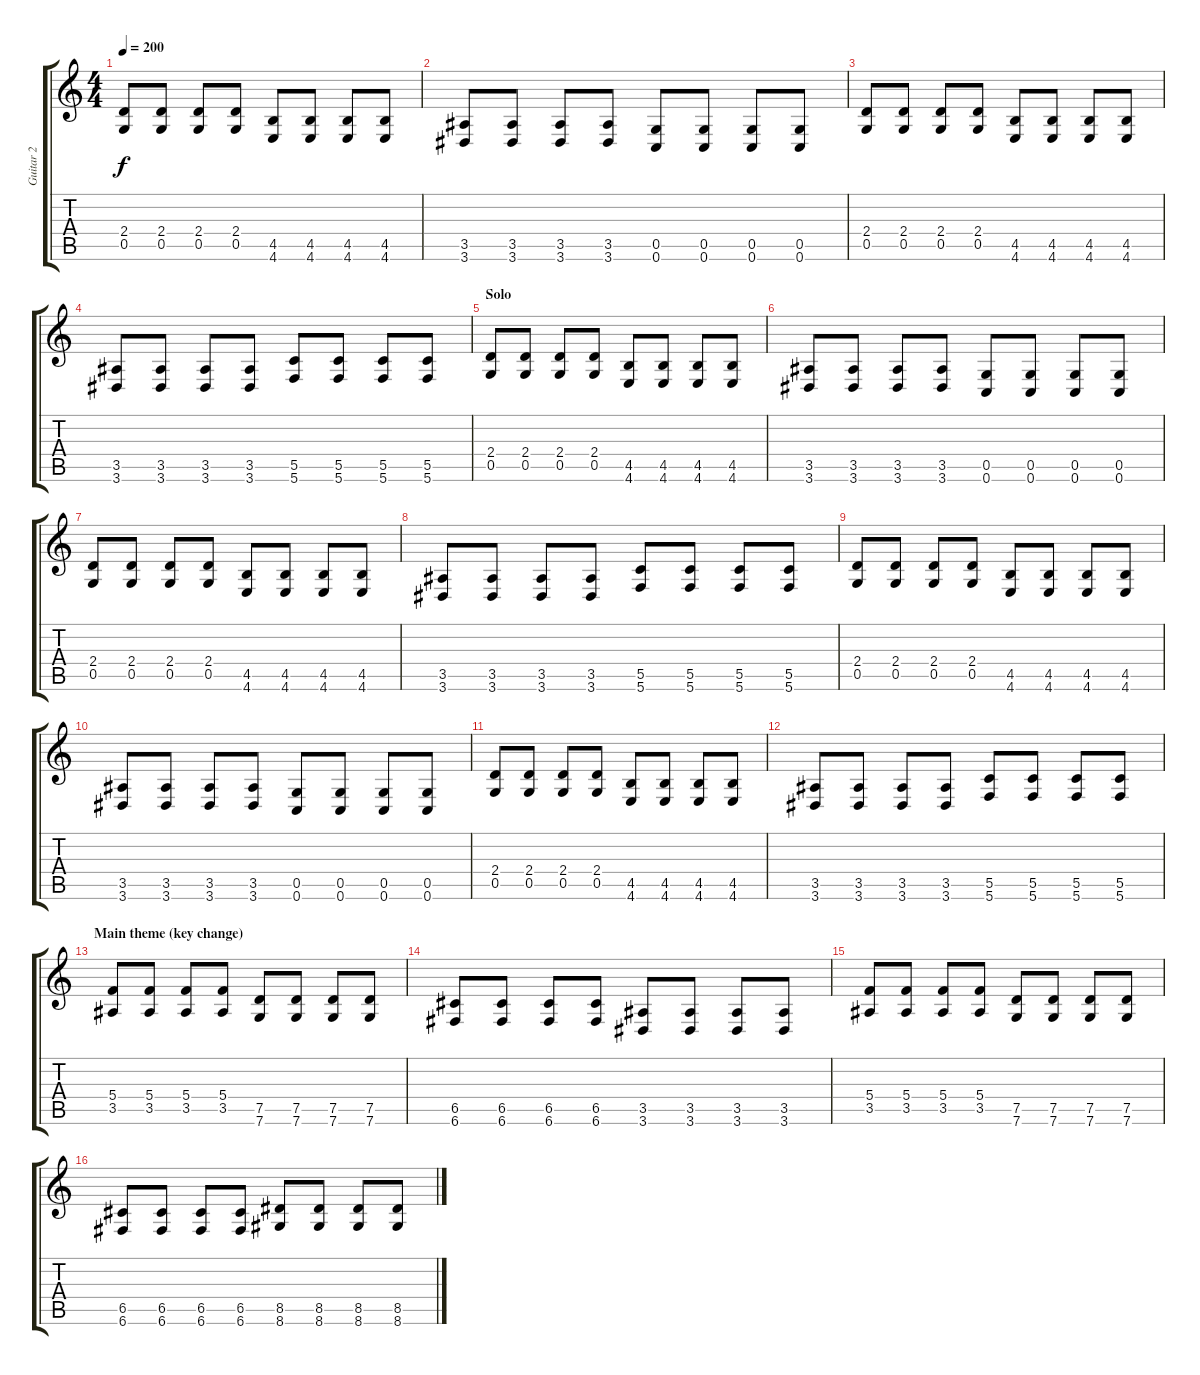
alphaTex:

\track ("Guitar 2" "Guitar 2") {instrument distortionguitar}
\staff {score tabs}
\tuning (D4 A3 F3 C3 G2 C2) {hide}
\ts (4 4)
\tempo 200
\clef g2
\ks c
(2.4 0.5).8{dy f} (2.4 0.5).8 (2.4 0.5).8 (2.4 0.5).8 (4.5 4.6).8 (4.5 4.6).8 (4.5 4.6).8 (4.5 4.6).8 |
(3.5 3.6).8 (3.5 3.6).8 (3.5 3.6).8 (3.5 3.6).8 (0.5 0.6).8 (0.5 0.6).8 (0.5 0.6).8 (0.5 0.6).8 |
(2.4 0.5).8 (2.4 0.5).8 (2.4 0.5).8 (2.4 0.5).8 (4.5 4.6).8 (4.5 4.6).8 (4.5 4.6).8 (4.5 4.6).8 |
(3.5 3.6).8 (3.5 3.6).8 (3.5 3.6).8 (3.5 3.6).8 (5.5 5.6).8 (5.5 5.6).8 (5.5 5.6).8 (5.5 5.6).8 |
\section ("" "Solo")
(2.4 0.5).8 (2.4 0.5).8 (2.4 0.5).8 (2.4 0.5).8 (4.5 4.6).8 (4.5 4.6).8 (4.5 4.6).8 (4.5 4.6).8 |
(3.5 3.6).8 (3.5 3.6).8 (3.5 3.6).8 (3.5 3.6).8 (0.5 0.6).8 (0.5 0.6).8 (0.5 0.6).8 (0.5 0.6).8 |
(2.4 0.5).8 (2.4 0.5).8 (2.4 0.5).8 (2.4 0.5).8 (4.5 4.6).8 (4.5 4.6).8 (4.5 4.6).8 (4.5 4.6).8 |
(3.5 3.6).8 (3.5 3.6).8 (3.5 3.6).8 (3.5 3.6).8 (5.5 5.6).8 (5.5 5.6).8 (5.5 5.6).8 (5.5 5.6).8 |
(2.4 0.5).8 (2.4 0.5).8 (2.4 0.5).8 (2.4 0.5).8 (4.5 4.6).8 (4.5 4.6).8 (4.5 4.6).8 (4.5 4.6).8 |
(3.5 3.6).8 (3.5 3.6).8 (3.5 3.6).8 (3.5 3.6).8 (0.5 0.6).8 (0.5 0.6).8 (0.5 0.6).8 (0.5 0.6).8 |
(2.4 0.5).8 (2.4 0.5).8 (2.4 0.5).8 (2.4 0.5).8 (4.5 4.6).8 (4.5 4.6).8 (4.5 4.6).8 (4.5 4.6).8 |
(3.5 3.6).8 (3.5 3.6).8 (3.5 3.6).8 (3.5 3.6).8 (5.5 5.6).8 (5.5 5.6).8 (5.5 5.6).8 (5.5 5.6).8 |
\section ("" "Main theme (key change)")
(5.4 3.5).8 (5.4 3.5).8 (5.4 3.5).8 (5.4 3.5).8 (7.5 7.6).8 (7.5 7.6).8 (7.5 7.6).8 (7.5 7.6).8 |
(6.5 6.6).8 (6.5 6.6).8 (6.5 6.6).8 (6.5 6.6).8 (3.5 3.6).8 (3.5 3.6).8 (3.5 3.6).8 (3.5 3.6).8 |
(5.4 3.5).8 (5.4 3.5).8 (5.4 3.5).8 (5.4 3.5).8 (7.5 7.6).8 (7.5 7.6).8 (7.5 7.6).8 (7.5 7.6).8 |
(6.5 6.6).8 (6.5 6.6).8 (6.5 6.6).8 (6.5 6.6).8 (8.5 8.6).8 (8.5 8.6).8 (8.5 8.6).8 (8.5 8.6).8
